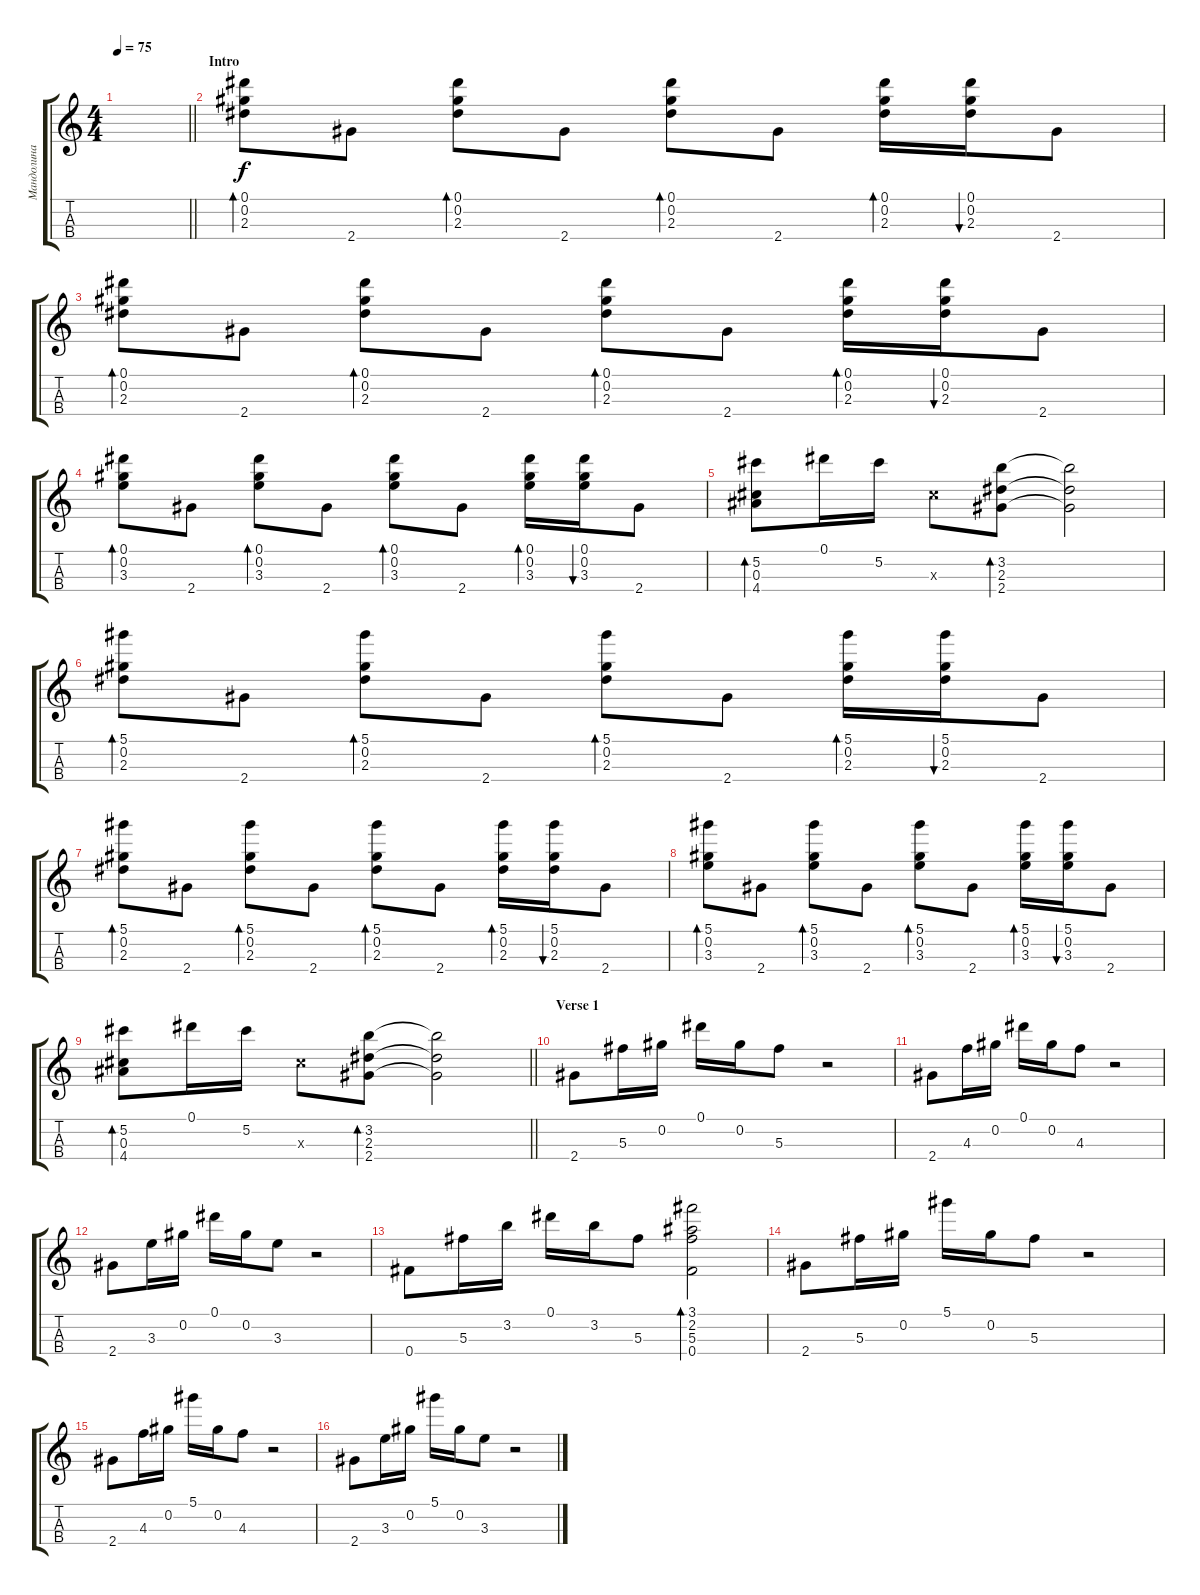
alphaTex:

\track ("Мандолина" "Мандолина") {instrument acousticguitarnylon}
\staff {score tabs}
\tuning (Eb5 Ab4 Db4 Gb3) {hide}
\ts (4 4)
\tempo 75
\clef g2
\barLineRight lightlight
\ks c
|
\section ("" "Intro")
(0.1 0.2 2.3).8{bd 30} 2.4.8 (0.1 0.2 2.3).8{bd 30} 2.4.8 (0.1 0.2 2.3).8{bd 30} 2.4.8 (0.1 0.2 2.3).16{bd 30} (0.1 0.2 2.3).16{bu 30} 2.4.8 |
(0.1 0.2 2.3).8{bd 30} 2.4.8 (0.1 0.2 2.3).8{bd 30} 2.4.8 (0.1 0.2 2.3).8{bd 30} 2.4.8 (0.1 0.2 2.3).16{bd 30} (0.1 0.2 2.3).16{bu 30} 2.4.8 |
(0.1 0.2 3.3).8{bd 30} 2.4.8 (0.1 0.2 3.3).8{bd 30} 2.4.8 (0.1 0.2 3.3).8{bd 30} 2.4.8 (0.1 0.2 3.3).16{bd 30} (0.1 0.2 3.3).16{bu 30} 2.4.8 |
(5.2 0.3 4.4).8{bd 60} 0.1.16 5.2.16 0.3{x}.8 (3.2 2.3 2.4).8{bd 30} (3.2{t} 2.3{t} 2.4{t}).2 |
(5.1 0.2 2.3).8{bd 30} 2.4.8 (5.1 0.2 2.3).8{bd 30} 2.4.8 (5.1 0.2 2.3).8{bd 30} 2.4.8 (5.1 0.2 2.3).16{bd 30} (5.1 0.2 2.3).16{bu 30} 2.4.8 |
(5.1 0.2 2.3).8{bd 30} 2.4.8 (5.1 0.2 2.3).8{bd 30} 2.4.8 (5.1 0.2 2.3).8{bd 30} 2.4.8 (5.1 0.2 2.3).16{bd 30} (5.1 0.2 2.3).16{bu 30} 2.4.8 |
(5.1 0.2 3.3).8{bd 30} 2.4.8 (5.1 0.2 3.3).8{bd 30} 2.4.8 (5.1 0.2 3.3).8{bd 30} 2.4.8 (5.1 0.2 3.3).16{bd 30} (5.1 0.2 3.3).16{bu 30} 2.4.8 |
\barLineRight lightlight
(5.2 0.3 4.4).8{bd 60} 0.1.16 5.2.16 0.3{x}.8 (3.2 2.3 2.4).8{bd 30} (3.2{t} 2.3{t} 2.4{t}).2 |
\section ("" "Verse 1")
2.4.8{dy f} 5.3.16 0.2.16 0.1.16 0.2.16 5.3.8 r.2 |
2.4.8 4.3.16 0.2.16 0.1.16 0.2.16 4.3.8 r.2 |
2.4.8 3.3.16 0.2.16 0.1.16 0.2.16 3.3.8 r.2 |
0.4.8 5.3.16 3.2.16 0.1.16 3.2.16 5.3.8 (3.1 2.2 5.3 0.4).2{bd 60} |
2.4.8 5.3.16 0.2.16 5.1.16 0.2.16 5.3.8 r.2 |
2.4.8 4.3.16 0.2.16 5.1.16 0.2.16 4.3.8 r.2 |
2.4.8 3.3.16 0.2.16 5.1.16 0.2.16 3.3.8 r.2
